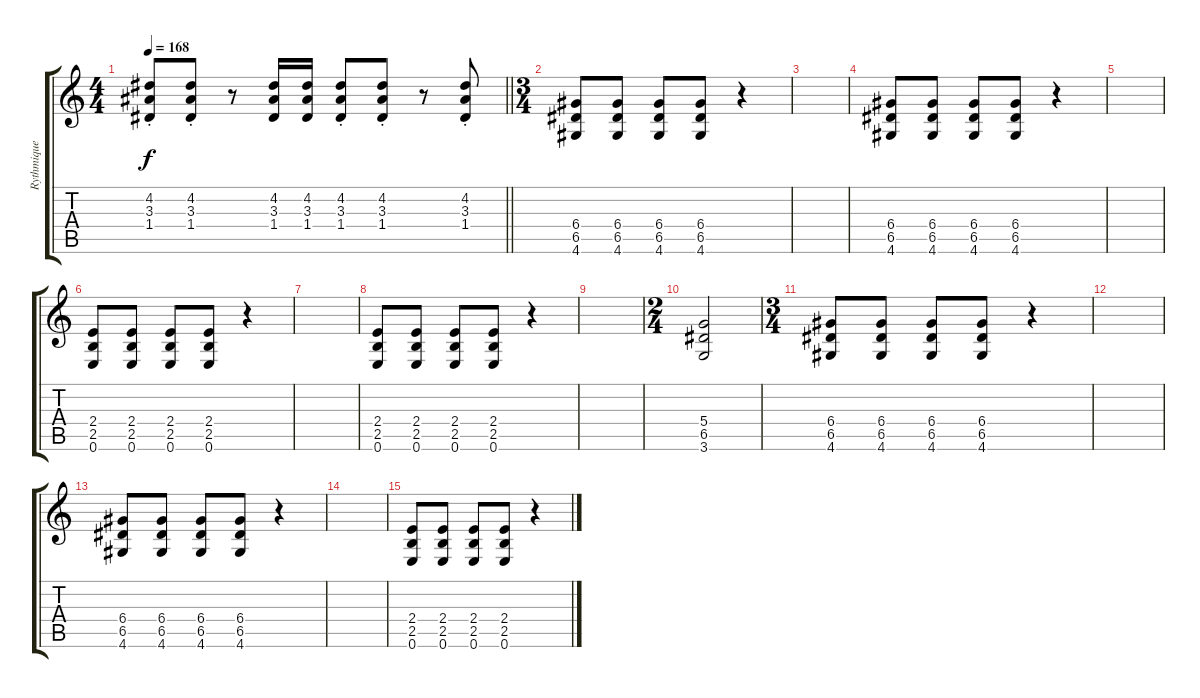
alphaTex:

\track ("Rythmique" "Rythmique") {instrument overdrivenguitar}
\staff {score tabs}
\tuning (E4 B3 G3 D3 A2 E2) {hide}
\ts (4 4)
\tempo 168
\clef g2
\barLineRight lightlight
\ks c
(4.2{st} 3.3{st} 1.4{st}).8{dy f} (4.2{st} 3.3{st} 1.4{st}).8 r.8 (4.2 3.3 1.4).16 (4.2 3.3 1.4).16 (4.2{st} 3.3{st} 1.4{st}).8 (4.2{st} 3.3{st} 1.4{st}).8 r.8 (4.2{st} 3.3{st} 1.4{st}).8 |
\ts (3 4)
(6.4 6.5 4.6).8 (6.4 6.5 4.6).8 (6.4 6.5 4.6).8 (6.4 6.5 4.6).8 r.4 |
|
(6.4 6.5 4.6).8 (6.4 6.5 4.6).8 (6.4 6.5 4.6).8 (6.4 6.5 4.6).8 r.4 |
|
(2.4 2.5 0.6).8 (2.4 2.5 0.6).8 (2.4 2.5 0.6).8 (2.4 2.5 0.6).8 r.4 |
|
(2.4 2.5 0.6).8 (2.4 2.5 0.6).8 (2.4 2.5 0.6).8 (2.4 2.5 0.6).8 r.4 |
|
\ts (2 4)
(5.4 6.5 3.6).2 |
\ts (3 4)
(6.4 6.5 4.6).8 (6.4 6.5 4.6).8 (6.4 6.5 4.6).8 (6.4 6.5 4.6).8 r.4 |
|
(6.4 6.5 4.6).8 (6.4 6.5 4.6).8 (6.4 6.5 4.6).8 (6.4 6.5 4.6).8 r.4 |
|
(2.4 2.5 0.6).8 (2.4 2.5 0.6).8 (2.4 2.5 0.6).8 (2.4 2.5 0.6).8 r.4
